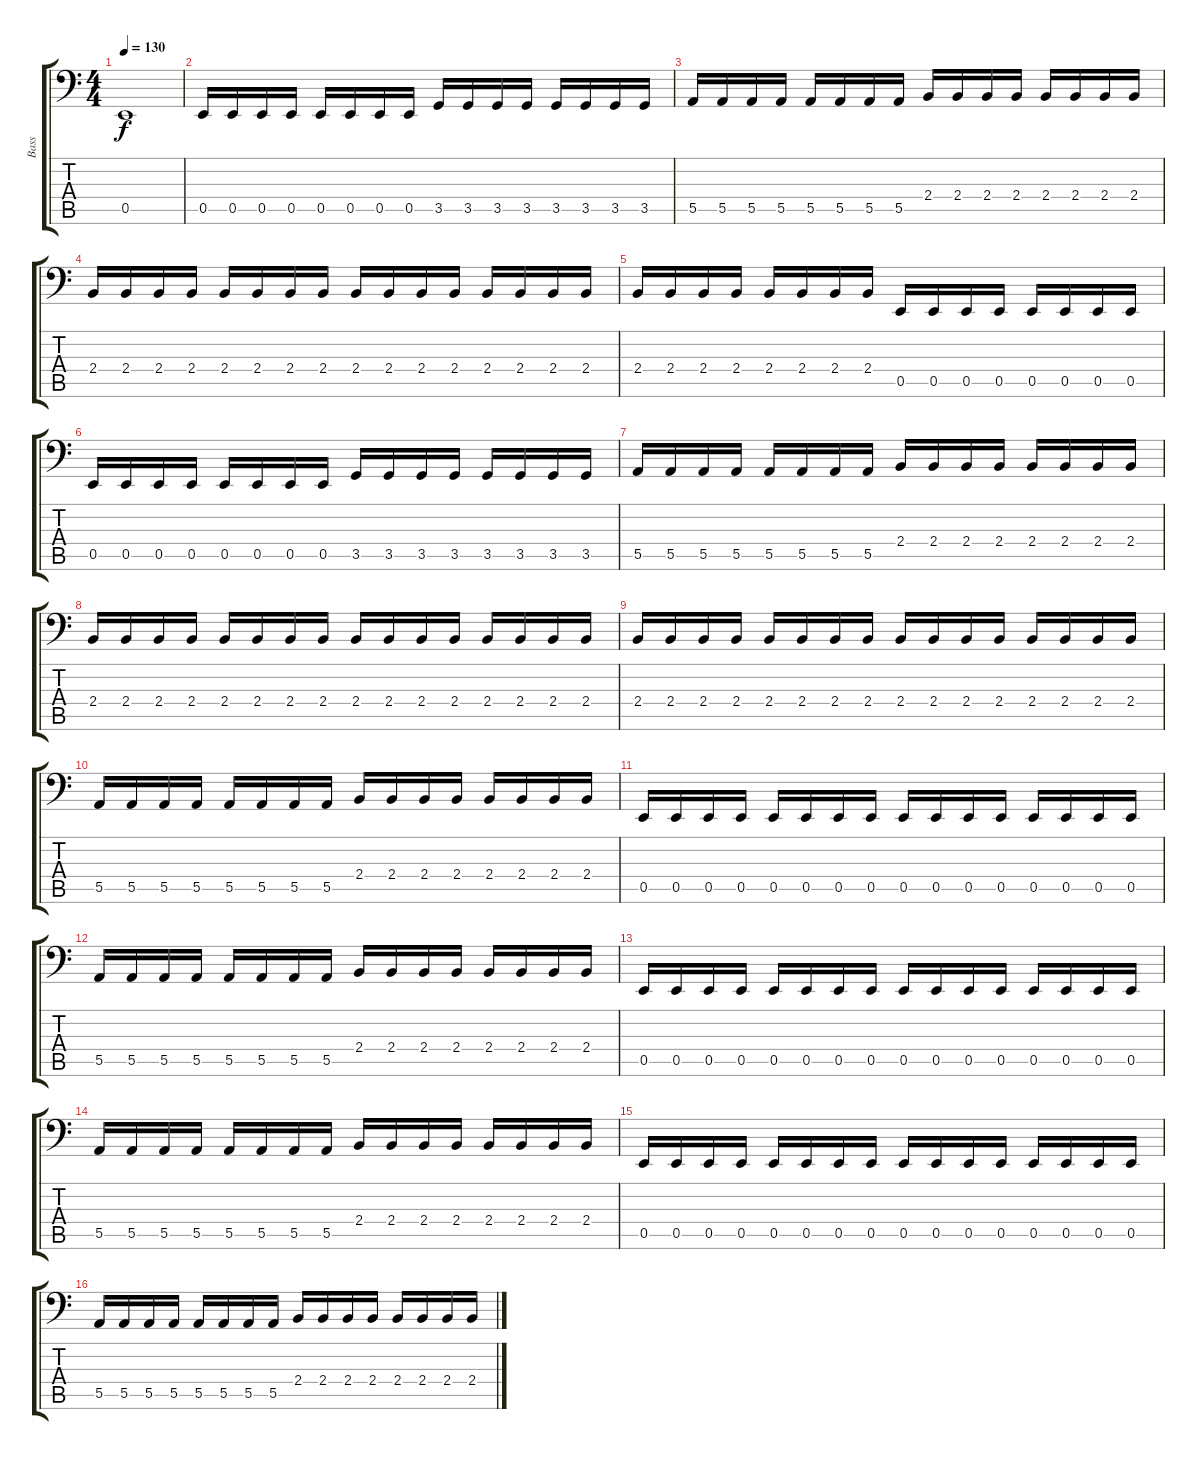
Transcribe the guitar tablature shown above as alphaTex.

\track ("Bass" "Bass") {instrument electricbassfinger}
\staff {score tabs}
\tuning (C3 G2 D2 A1 E1 B0) {hide}
\ts (4 4)
\tempo 130
\clef f4
\ks c
0.5.1{dy f} |
0.5.16 0.5.16 0.5.16 0.5.16 0.5.16 0.5.16 0.5.16 0.5.16 3.5.16 3.5.16 3.5.16 3.5.16 3.5.16 3.5.16 3.5.16 3.5.16 |
5.5.16 5.5.16 5.5.16 5.5.16 5.5.16 5.5.16 5.5.16 5.5.16 2.4.16 2.4.16 2.4.16 2.4.16 2.4.16 2.4.16 2.4.16 2.4.16 |
2.4.16 2.4.16 2.4.16 2.4.16 2.4.16 2.4.16 2.4.16 2.4.16 2.4.16 2.4.16 2.4.16 2.4.16 2.4.16 2.4.16 2.4.16 2.4.16 |
2.4.16 2.4.16 2.4.16 2.4.16 2.4.16 2.4.16 2.4.16 2.4.16 0.5.16 0.5.16 0.5.16 0.5.16 0.5.16 0.5.16 0.5.16 0.5.16 |
0.5.16 0.5.16 0.5.16 0.5.16 0.5.16 0.5.16 0.5.16 0.5.16 3.5.16 3.5.16 3.5.16 3.5.16 3.5.16 3.5.16 3.5.16 3.5.16 |
5.5.16 5.5.16 5.5.16 5.5.16 5.5.16 5.5.16 5.5.16 5.5.16 2.4.16 2.4.16 2.4.16 2.4.16 2.4.16 2.4.16 2.4.16 2.4.16 |
2.4.16 2.4.16 2.4.16 2.4.16 2.4.16 2.4.16 2.4.16 2.4.16 2.4.16 2.4.16 2.4.16 2.4.16 2.4.16 2.4.16 2.4.16 2.4.16 |
2.4.16 2.4.16 2.4.16 2.4.16 2.4.16 2.4.16 2.4.16 2.4.16 2.4.16 2.4.16 2.4.16 2.4.16 2.4.16 2.4.16 2.4.16 2.4.16 |
5.5.16 5.5.16 5.5.16 5.5.16 5.5.16 5.5.16 5.5.16 5.5.16 2.4.16 2.4.16 2.4.16 2.4.16 2.4.16 2.4.16 2.4.16 2.4.16 |
0.5.16 0.5.16 0.5.16 0.5.16 0.5.16 0.5.16 0.5.16 0.5.16 0.5.16 0.5.16 0.5.16 0.5.16 0.5.16 0.5.16 0.5.16 0.5.16 |
5.5.16 5.5.16 5.5.16 5.5.16 5.5.16 5.5.16 5.5.16 5.5.16 2.4.16 2.4.16 2.4.16 2.4.16 2.4.16 2.4.16 2.4.16 2.4.16 |
0.5.16 0.5.16 0.5.16 0.5.16 0.5.16 0.5.16 0.5.16 0.5.16 0.5.16 0.5.16 0.5.16 0.5.16 0.5.16 0.5.16 0.5.16 0.5.16 |
5.5.16 5.5.16 5.5.16 5.5.16 5.5.16 5.5.16 5.5.16 5.5.16 2.4.16 2.4.16 2.4.16 2.4.16 2.4.16 2.4.16 2.4.16 2.4.16 |
0.5.16 0.5.16 0.5.16 0.5.16 0.5.16 0.5.16 0.5.16 0.5.16 0.5.16 0.5.16 0.5.16 0.5.16 0.5.16 0.5.16 0.5.16 0.5.16 |
5.5.16 5.5.16 5.5.16 5.5.16 5.5.16 5.5.16 5.5.16 5.5.16 2.4.16 2.4.16 2.4.16 2.4.16 2.4.16 2.4.16 2.4.16 2.4.16
